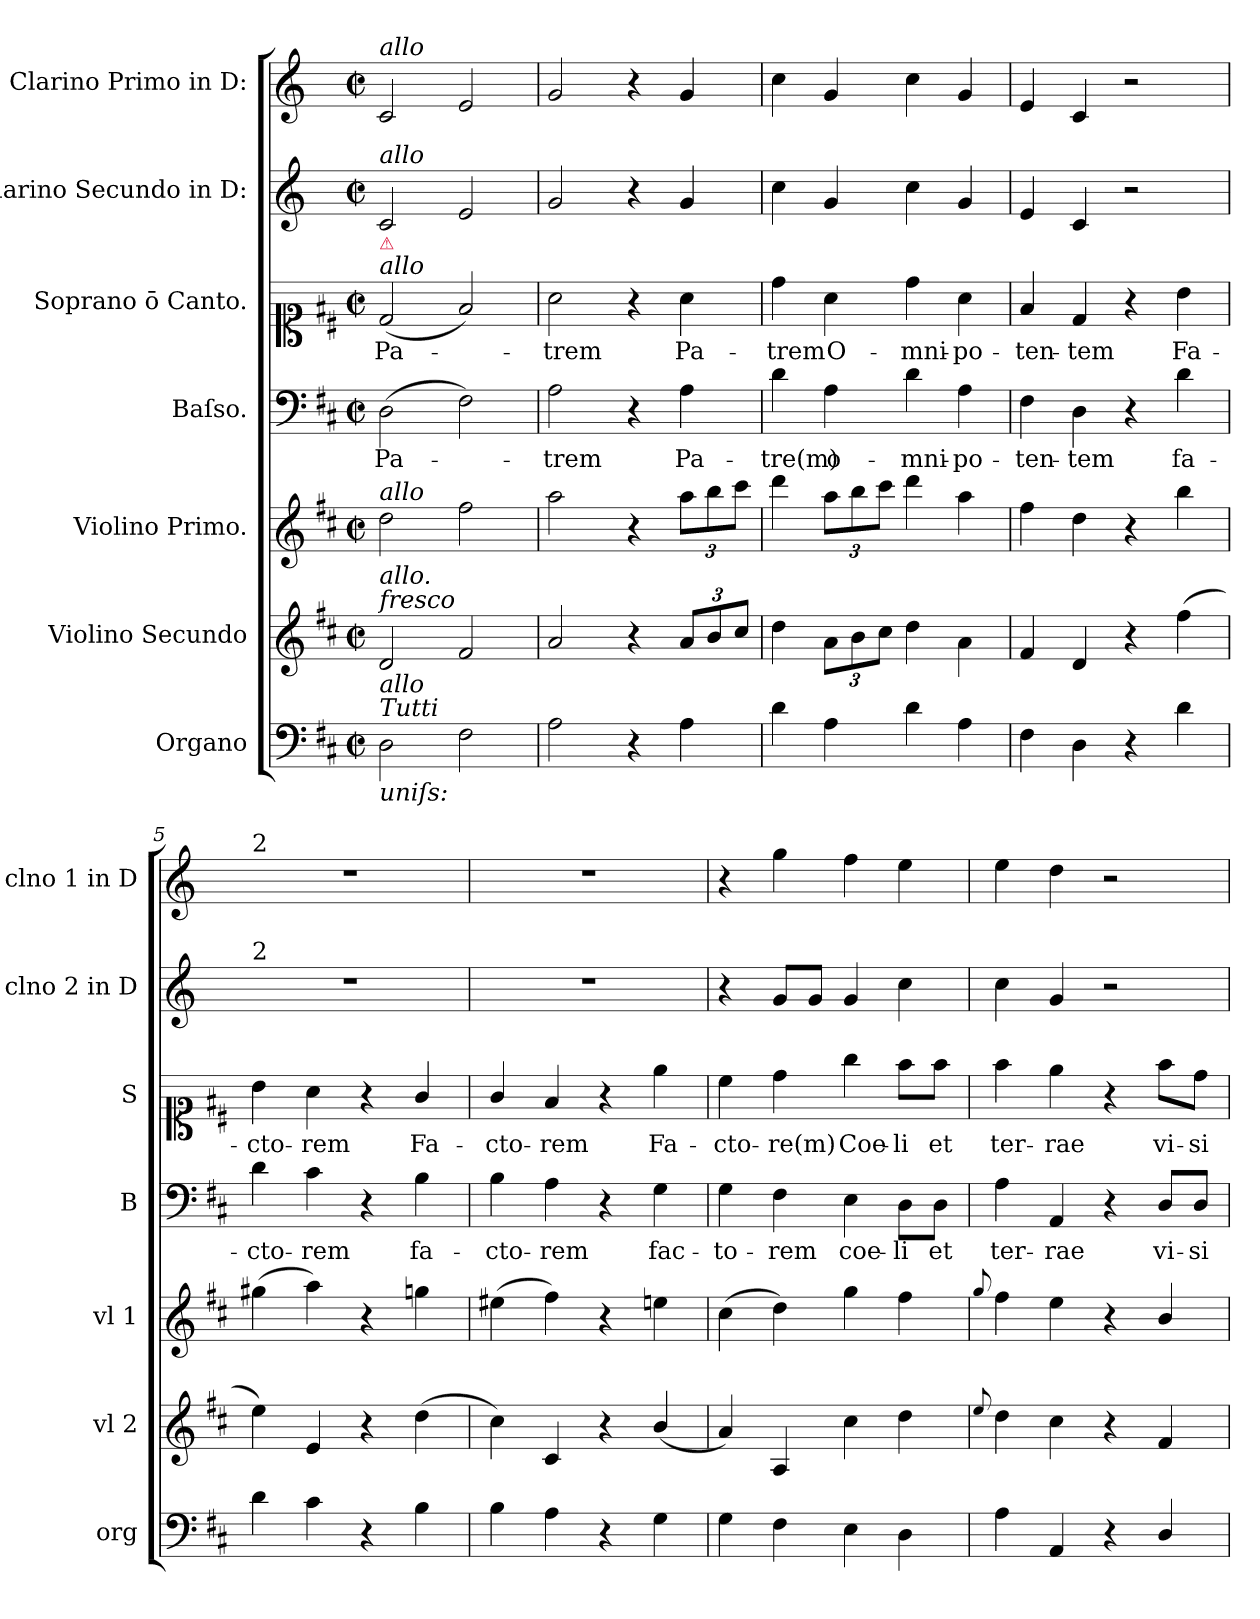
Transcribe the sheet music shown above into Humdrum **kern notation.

**kern	**kern	**kern	**kern	**text	**kern	**text	**kern	**kern
*part7	*part6	*part5	*part4	*part4	*part3	*part3	*part2	*part1
*staff7	*staff6	*staff5	*staff4	*staff4	*staff3	*staff3	*staff2	*staff1
*I"Organo	*I"Violino Secundo	*I"Violino Primo.	*I"Baſso.	*	*I"Soprano ō Canto.	*	*I"Clarino Secundo in D:	*I"Clarino Primo in D:
*I'org	*I'vl 2	*I'vl 1	*I'B	*	*I'S	*	*I'clno 2 in D	*I'clno 1 in D
*clefF4	*clefG2	*clefG2	*clefF4	*	*clefC1	*	*clefG2	*clefG2
*	*	*	*	*	*	*	*ITrd-1c-2	*ITrd-1c-2
*k[f#c#]	*k[f#c#]	*k[f#c#]	*k[f#c#]	*	*k[f#c#]	*	*k[f#c#]	*k[f#c#]
*D:	*D:	*D:	*D:	*	*D:	*	*D:	*D:
*M2/2	*M2/2	*M2/2	*M2/2	*	*M2/2	*	*M2/2	*M2/2
*met(c|)	*met(c|)	*met(c|)	*met(c|)	*	*met(c|)	*	*met(c|)	*met(c|)
=1	=1	=1	=1	=1	=1	=1	=1	=1
!	!	!	!	!	!	!	!	!LO:TX:a:i:t=allo
!	!	!	!	!	!	!	!LO:TX:a:i:t=allo	!
!	!	!	!	!	!LO:TX:a:i:t=allo	!	!	!
!	!	!	!	!	!LO:TX:a:color=crimson:t=⚠	!	!	!
!	!	!LO:TX:a:i:t=allo	!	!	!	!	!	!
!	!LO:TX:a:i:t=fresco	!	!	!	!	!	!	!
!	!LO:TX:a:i:t=allo.	!	!	!	!	!	!	!
!LO:TX:a:i:t=Tutti	!	!	!	!	!	!	!	!
!LO:TX:a:i:t=allo	!	!	!	!	!	!	!	!
!LO:TX:b:i:t=uniſs&colon;	!	!	!	!	!	!	!	!
2D\	2d/	2dd\	(2D\	Pa-	(2d/	Pa-	2d/	2d/
2F#\	2f#/	2ff#\	2F#\)	.	2f#/)	.	2f#/	2f#/
=2	=2	=2	=2	=2	=2	=2	=2	=2
2A\	2a/	2aa\	2A\	-trem	2a\	-trem	2a/	2a/
4r	4r	4r	4r	.	4r	.	4r	4r
!	!	!	!	!	!	!LO:LY:i	!	!
4A\	12a/L	12aa\L	4A\	Pa-	4a\	Pa-	4a/	4a/
.	12b/	12bb\	.	.	.	.	.	.
.	12cc#/J	12ccc#\J	.	.	.	.	.	.
=3	=3	=3	=3	=3	=3	=3	=3	=3
!	!	!	!	!	!	!LO:LY:i	!	!
4d\	4dd\	4ddd\	4d\	-tre(m)	4dd\	-trem	4dd\	4dd\
4A\	12a\L	12aa\L	4A\	o-	4a\	O-	4a/	4a/
.	12b\	12bb\	.	.	.	.	.	.
.	12cc#\J	12ccc#\J	.	.	.	.	.	.
4d\	4dd\	4ddd\	4d\	-mni-	4dd\	-mni-	4dd\	4dd\
4A\	4a\	4aa\	4A\	-po-	4a\	-po-	4a/	4a/
=4	=4	=4	=4	=4	=4	=4	=4	=4
4F#\	4f#/	4ff#\	4F#\	-ten-	4f#/	-ten-	4f#/	4f#/
4D\	4d/	4dd\	4D\	-tem	4d/	-tem	4d/	4d/
4r	4r	4r	4r	.	4r	.	2r	2r
4d\	(4ff#\	4bb\	4d\	fa-	4b\	Fa-	.	.
=5	=5	=5	=5	=5	=5	=5	=5	=5
!	!	!	!	!	!	!	!	!LO:TX:a:t=2
!	!	!	!	!	!	!	!LO:TX:a:t=2	!
4d\	4ee\)	(4gg#X\	4d\	-cto-	4b\	-cto-	1r	1r
4c#\	4e/	4aa\)	4c#\	-rem	4a\	-rem	.	.
4r	4r	4r	4r	.	4r	.	.	.
!	!	!	!	!LO:LY:i	!	!	!	!
4B\	(4dd\	4ggn\	4B\	fa-	4g/	Fa-	.	.
=6	=6	=6	=6	=6	=6	=6	=6	=6
!	!	!	!	!LO:LY:i	!	!	!	!
4B\	4cc#\)	(4ee#X\	4B\	-cto-	4g/	-cto-	1r	1r
!	!	!	!	!LO:LY:i	!	!	!	!
4A\	4c#/	4ff#\)	4A\	-rem	4f#/	-rem	.	.
4r	4r	4r	4r	.	4r	.	.	.
4G\	(4b/	4een\	4G\	fac-	4ee\	Fa-	.	.
=7	=7	=7	=7	=7	=7	=7	=7	=7
4G\	4a/)	(4cc#\	4G\	-to-	4cc#\	-cto-	4r	4r
4F#\	4A/	4dd\)	4F#\	-rem	4dd\	-re(m)	8a/L	4aa\
.	.	.	.	.	.	.	8a/J	.
4E\	4cc#\	4gg\	4E\	coe-	4gg\	Coe-	4a/	4gg\
4D\	4dd\	4ff#\	8D\L	-li	8ff#\L	-li	4dd\	4ff#\
.	.	.	8D\J	et	8ff#\J	et	.	.
=8	=8	=8	=8	=8	=8	=8	=8	=8
.	8qqee/	8qqgg/	.	.	.	.	.	.
4A\	4dd\	4ff#\	4A\	ter-	4ff#\	ter-	4dd\	4ff#\
4AA/	4cc#\	4ee\	4AA/	-rae	4ee\	-rae	4a/	4ee\
4r	4r	4r	4r	.	4r	.	2r	2r
4D/	4f#/	4b/	8D/L	vi-	8ff#\L	vi-	.	.
.	.	.	8D/J	-si-	8dd\J	-si-	.	.
=	=	=	=	=	=	=	=	=
*-	*-	*-	*-	*-	*-	*-	*-	*-
